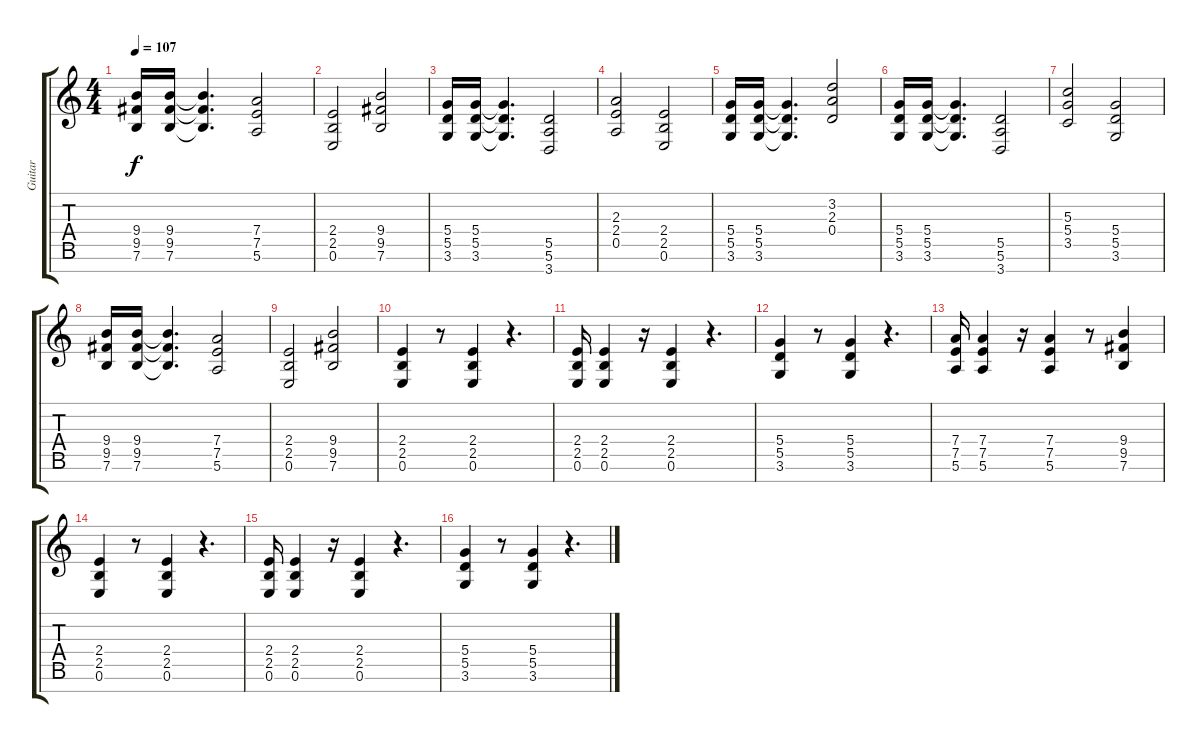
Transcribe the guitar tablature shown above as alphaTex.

\track ("Guitar" "Guitar") {instrument distortionguitar}
\staff {score tabs}
\tuning (E4 B3 G3 D3 A2 E2 B1) {hide}
\ts (4 4)
\tempo 107
\clef g2
\ks c
(9.4 9.5 7.6).16{dy f} (9.4 9.5 7.6).16 (9.4{t} 9.5{t} 7.6{t}).4{d} (7.4 7.5 5.6).2 |
(2.4 2.5 0.6).2 (9.4 9.5 7.6).2 |
(5.4 5.5 3.6).16 (5.4 5.5 3.6).16 (5.4{t} 5.5{t} 3.6{t}).4{d} (5.5 5.6 3.7).2 |
(2.3 2.4 0.5).2 (2.4 2.5 0.6).2 |
(5.4 5.5 3.6).16 (5.4 5.5 3.6).16 (5.4{t} 5.5{t} 3.6{t}).4{d} (3.2 2.3 0.4).2 |
(5.4 5.5 3.6).16 (5.4 5.5 3.6).16 (5.4{t} 5.5{t} 3.6{t}).4{d} (5.5 5.6 3.7).2 |
(5.3 5.4 3.5).2 (5.4 5.5 3.6).2 |
(9.4 9.5 7.6).16 (9.4 9.5 7.6).16 (9.4{t} 9.5{t} 7.6{t}).4{d} (7.4 7.5 5.6).2 |
(2.4 2.5 0.6).2 (9.4 9.5 7.6).2 |
(2.4 2.5 0.6).4 r.8 (2.4 2.5 0.6).4 r.4{d} |
(2.4 2.5 0.6).16 (2.4 2.5 0.6).4 r.16 (2.4 2.5 0.6).4 r.4{d} |
(5.4 5.5 3.6).4 r.8 (5.4 5.5 3.6).4 r.4{d} |
(7.4 7.5 5.6).16 (7.4 7.5 5.6).4 r.16 (7.4 7.5 5.6).4 r.8 (9.4 9.5 7.6).4 |
(2.4 2.5 0.6).4 r.8 (2.4 2.5 0.6).4 r.4{d} |
(2.4 2.5 0.6).16 (2.4 2.5 0.6).4 r.16 (2.4 2.5 0.6).4 r.4{d} |
(5.4 5.5 3.6).4 r.8 (5.4 5.5 3.6).4 r.4{d}
